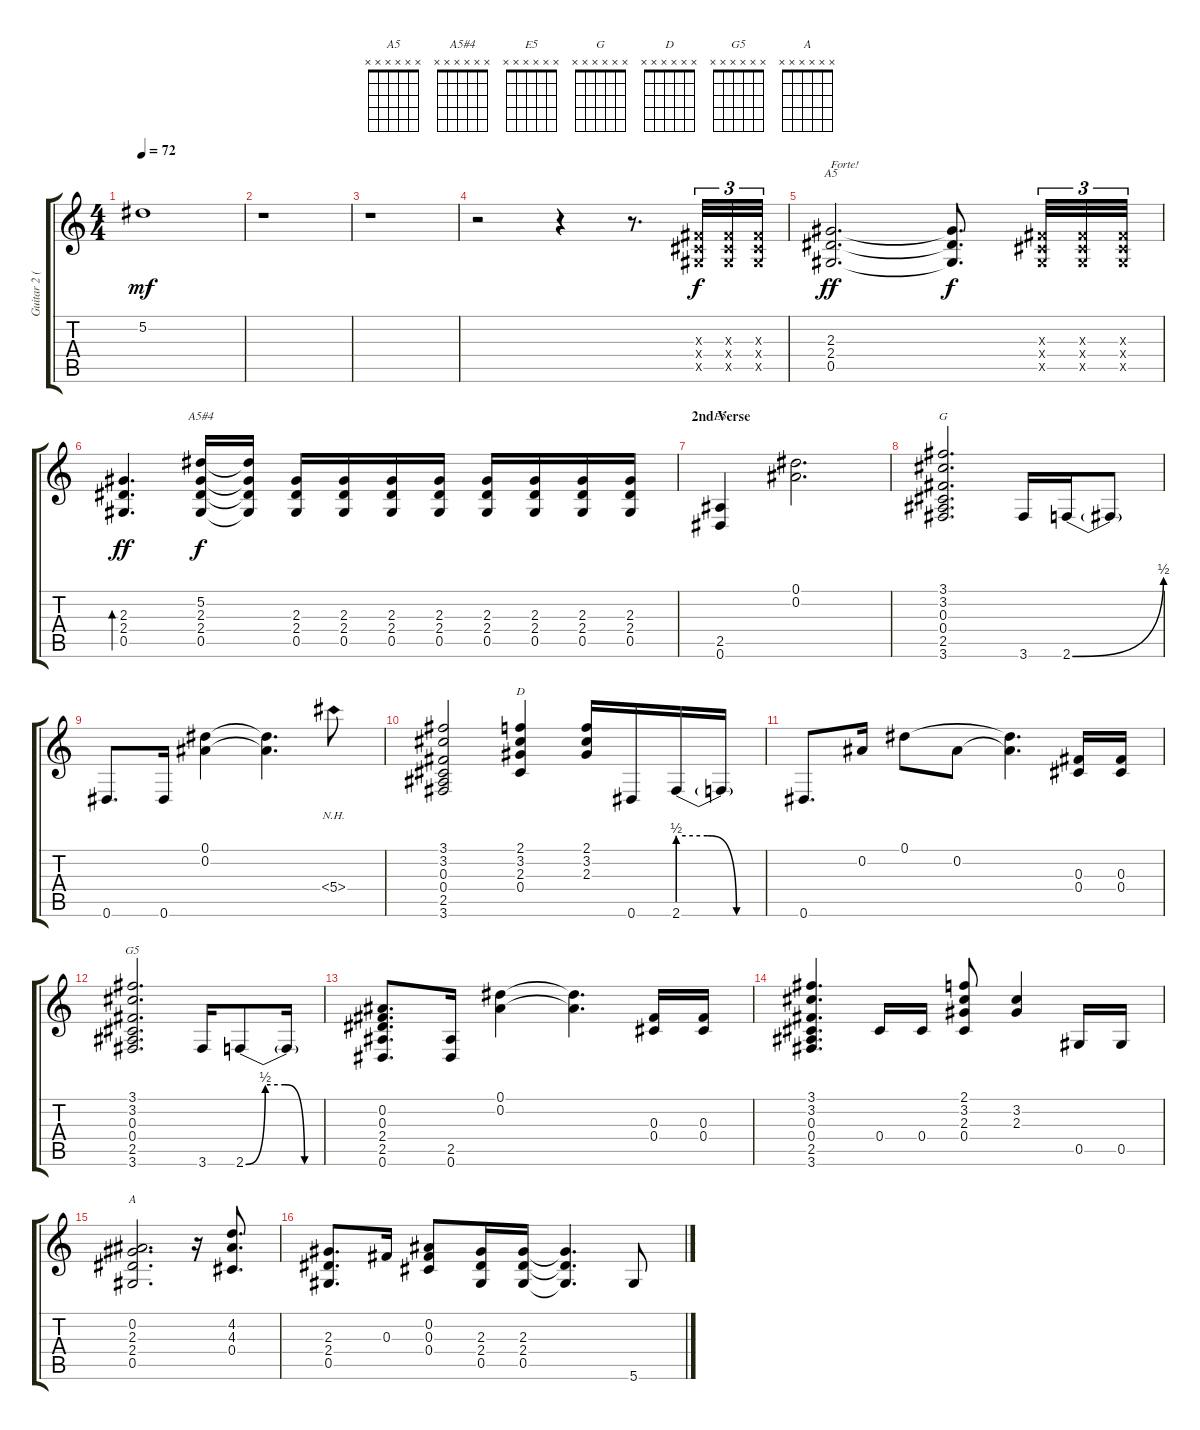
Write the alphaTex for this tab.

\track ("Guitar 2 (Izzy)" "Guitar 2 (") {instrument overdrivenguitar}
\staff {score tabs}
\tuning (Eb4 Bb3 Gb3 Db3 Ab2 Eb2) {hide}
\chord ("A5" x x x x x x)
\chord ("A5#4" x x x x x x)
\chord ("E5" x x x x x x)
\chord ("G" x x x x x x)
\chord ("D" x x x x x x)
\chord ("G5" x x x x x x)
\chord ("A" x x x x x x)
\ts (4 4)
\tempo 72
\clef g2
\ks c
5.2.1{dy mf} |
r.1 |
r.1 |
r.2 r.4 r.8{d} (0.3{x} 0.4{x} 0.5{x}).32{tu (3 2) dy f volume 13 instrument overdrivenguitar} (0.3{x} 0.4{x} 0.5{x}).32{tu (3 2)} (0.3{x} 0.4{x} 0.5{x}).32{tu (3 2)} |
(2.3 2.4 0.5).2{d ch "A5" txt "Forte!" dy ff} (2.3{t} 2.4{t} 0.5{t}).8{d dy f} (0.3{x} 0.4{x} 0.5{x}).32{tu (3 2)} (0.3{x} 0.4{x} 0.5{x}).32{tu (3 2)} (0.3{x} 0.4{x} 0.5{x}).32{tu (3 2)} |
(2.3 2.4 0.5).4{d bd 120 dy ff} (5.2 2.3 2.4 0.5).16{ch "A5#4" dy f} (5.2{t} 2.3{t} 2.4{t} 0.5{t}).16 (2.3 2.4 0.5).16 (2.3 2.4 0.5).16 (2.3 2.4 0.5).16 (2.3 2.4 0.5).16 (2.3 2.4 0.5).16 (2.3 2.4 0.5).16 (2.3 2.4 0.5).16 (2.3 2.4 0.5).16 |
\section ("" "2nd Verse")
(2.5 0.6).4{ch "E5"} (0.1 0.2).2{d} |
(3.1 3.2 0.3 0.4 2.5 3.6).2{d ch "G"} 3.6.16 2.6{be (bend 0 0 60 2)}.16 2.6{t}.8 |
0.6.8{d} 0.6.16 (0.1 0.2).4 (0.1{t} 0.2{t}).4{d} 5.4{nh}.8 |
(3.1 3.2 0.3 0.4 2.5 3.6).2 (2.1 3.2 2.3 0.4).4{ch "D"} (2.1 3.2 2.3).16 0.6.16 2.6{be (custom 0 2 20 2 40 0 60 0)}.16 2.6{t}.16 |
0.6.8{d} 0.2.16 0.1.8 0.2.8 (0.1{t} 0.2{t}).4{d} (0.3 0.4).16 (0.3 0.4).16 |
(3.1 3.2 0.3 0.4 2.5 3.6).2{d ch "G5"} 3.6.16 2.6{be (custom 0 0 15 2 30 2 45 0 60 0)}.8 2.6{t}.16 |
(0.2 0.3 2.4 2.5 0.6).8{d} (2.5 0.6).16 (0.1 0.2).4 (0.1{t} 0.2{t}).4{d} (0.3 0.4).16 (0.3 0.4).16 |
(3.1 3.2 0.3 0.4 2.5 3.6).4{d} 0.4.16 0.4.16 (2.1 3.2 2.3 0.4).8 (3.2 2.3).4 0.5.16 0.5.16 |
(0.2 2.3 2.4 0.5).2{d ch "A"} r.16 (4.2 4.3 0.4).8{d} |
(2.3 2.4 0.5).8{d} 0.3.16 (0.2 0.3 0.4).8 (2.3 2.4 0.5).16 (2.3 2.4 0.5).16 (2.3{t} 2.4{t} 0.5{t}).4{d} 5.6{ss}.8
